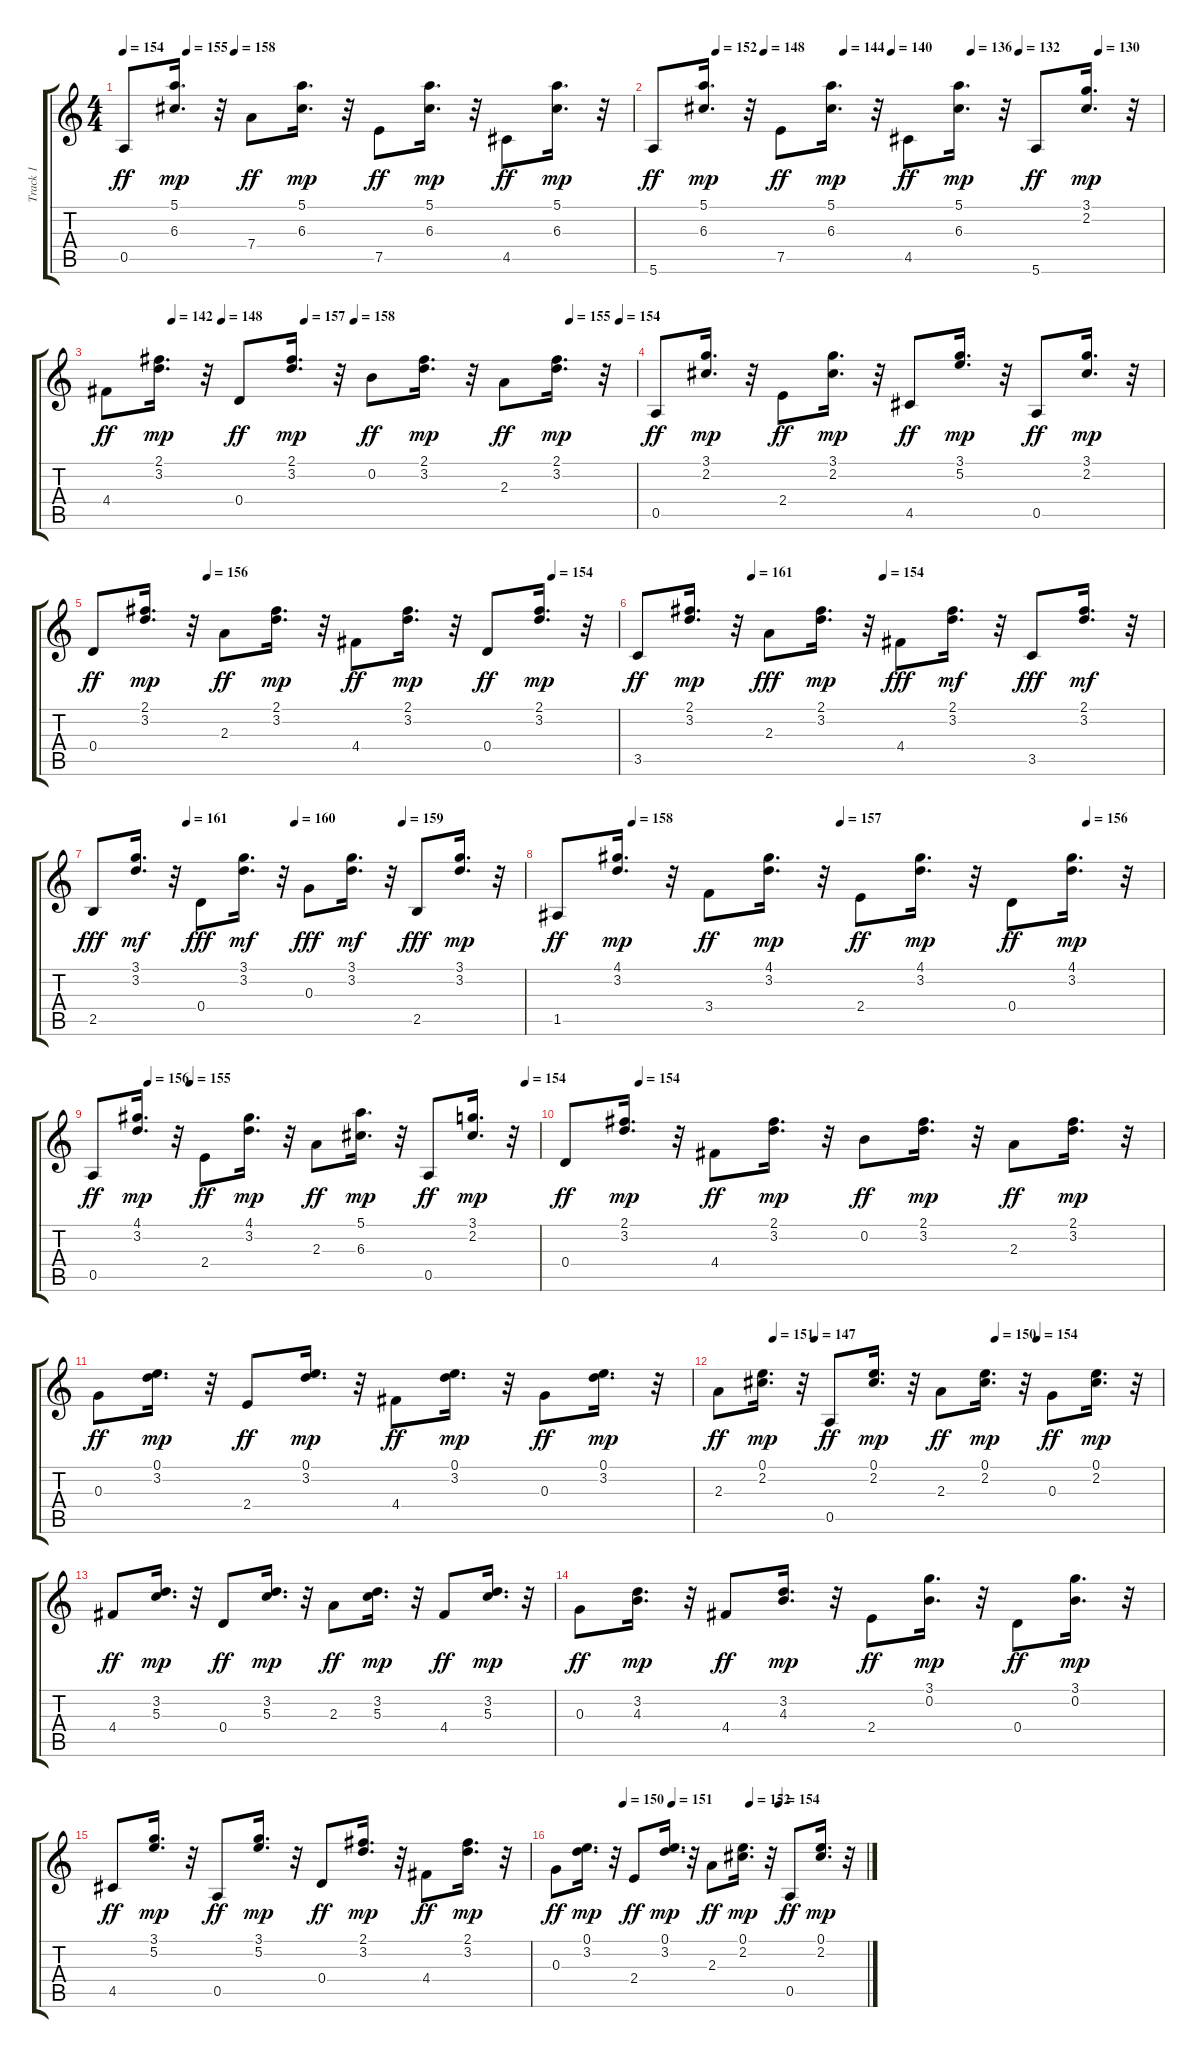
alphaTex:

\track ("Track 1" "Track 1") {instrument acousticguitarnylon}
\staff {score tabs}
\tuning (E4 B3 G3 D3 A2 E2) {hide}
\ts (4 4)
\tempo 154
\tempo (155 0.125)
\tempo (158 0.21875)
\clef g2
\ks c
0.5.8{dy ff} (5.1 6.3).16{d dy mp} r.32 7.4.8{dy ff} (5.1 6.3).16{d dy mp} r.32 7.5.8{dy ff} (5.1 6.3).16{d dy mp} r.32 4.5.8{dy ff} (5.1 6.3).16{d dy mp} r.32 |
\tempo (152 0.125)
\tempo (148 0.21875)
\tempo (144 0.375)
\tempo (140 0.46875)
\tempo (136 0.625)
\tempo (132 0.71875)
\tempo (130 0.875)
5.6.8{dy ff} (5.1 6.3).16{d dy mp} r.32 7.5.8{dy ff} (5.1 6.3).16{d dy mp} r.32 4.5.8{dy ff} (5.1 6.3).16{d dy mp} r.32 5.6.8{dy ff} (3.1 2.2).16{d dy mp} r.32 |
\tempo (142 0.125)
\tempo (148 0.21875)
\tempo (157 0.375)
\tempo (158 0.46875)
\tempo (155 0.875)
\tempo (154 0.96875)
4.4.8{dy ff} (2.1 3.2).16{d dy mp} r.32 0.4.8{dy ff} (2.1 3.2).16{d dy mp} r.32 0.2.8{dy ff} (2.1 3.2).16{d dy mp} r.32 2.3.8{dy ff} (2.1 3.2).16{d dy mp} r.32 |
0.5.8{dy ff} (3.1 2.2).16{d dy mp} r.32 2.4.8{dy ff} (3.1 2.2).16{d dy mp} r.32 4.5.8{dy ff} (3.1 5.2).16{d dy mp} r.32 0.5.8{dy ff} (3.1 2.2).16{d dy mp} r.32 |
\tempo (156 0.21875)
\tempo (154 0.875)
0.4.8{dy ff} (2.1 3.2).16{d dy mp} r.32 2.3.8{dy ff} (2.1 3.2).16{d dy mp} r.32 4.4.8{dy ff} (2.1 3.2).16{d dy mp} r.32 0.4.8{dy ff} (2.1 3.2).16{d dy mp} r.32 |
\tempo (161 0.21875)
\tempo (154 0.46875)
3.5.8{dy ff} (2.1 3.2).16{d dy mp} r.32 2.3.8{dy fff} (2.1 3.2).16{d dy mp} r.32 4.4.8{dy fff} (2.1 3.2).16{d dy mf} r.32 3.5.8{dy fff} (2.1 3.2).16{d dy mf} r.32 |
\tempo (161 0.21875)
\tempo (160 0.46875)
\tempo (159 0.71875)
2.5.8{dy fff} (3.1 3.2).16{d dy mf} r.32 0.4.8{dy fff} (3.1 3.2).16{d dy mf} r.32 0.3.8{dy fff} (3.1 3.2).16{d dy mf} r.32 2.5.8{dy fff} (3.1 3.2).16{d dy mp} r.32 |
\tempo (158 0.125)
\tempo (157 0.46875)
\tempo (156 0.875)
1.5.8{dy ff} (4.1 3.2).16{d dy mp} r.32 3.4.8{dy ff} (4.1 3.2).16{d dy mp} r.32 2.4.8{dy ff} (4.1 3.2).16{d dy mp} r.32 0.4.8{dy ff} (4.1 3.2).16{d dy mp} r.32 |
\tempo (156 0.125)
\tempo (155 0.21875)
\tempo (154 0.96875)
0.5.8{dy ff} (4.1 3.2).16{d dy mp} r.32 2.4.8{dy ff} (4.1 3.2).16{d dy mp} r.32 2.3.8{dy ff} (5.1 6.3).16{d dy mp} r.32 0.5.8{dy ff} (3.1 2.2).16{d dy mp} r.32 |
\tempo (154 0.125)
0.4.8{dy ff} (2.1 3.2).16{d dy mp} r.32 4.4.8{dy ff} (2.1 3.2).16{d dy mp} r.32 0.2.8{dy ff} (2.1 3.2).16{d dy mp} r.32 2.3.8{dy ff} (2.1 3.2).16{d dy mp} r.32 |
0.3.8{dy ff} (0.1 3.2).16{d dy mp} r.32 2.4.8{dy ff} (0.1 3.2).16{d dy mp} r.32 4.4.8{dy ff} (0.1 3.2).16{d dy mp} r.32 0.3.8{dy ff} (0.1 3.2).16{d dy mp} r.32 |
\tempo (151 0.125)
\tempo (147 0.21875)
\tempo (150 0.625)
\tempo (154 0.71875)
2.3.8{dy ff} (0.1 2.2).16{d dy mp} r.32 0.5.8{dy ff} (0.1 2.2).16{d dy mp} r.32 2.3.8{dy ff} (0.1 2.2).16{d dy mp} r.32 0.3.8{dy ff} (0.1 2.2).16{d dy mp} r.32 |
4.4.8{dy ff} (3.2 5.3).16{d dy mp} r.32 0.4.8{dy ff} (3.2 5.3).16{d dy mp} r.32 2.3.8{dy ff} (3.2 5.3).16{d dy mp} r.32 4.4.8{dy ff} (3.2 5.3).16{d dy mp} r.32 |
0.3.8{dy ff} (3.2 4.3).16{d dy mp} r.32 4.4.8{dy ff} (3.2 4.3).16{d dy mp} r.32 2.4.8{dy ff} (3.1 0.2).16{d dy mp} r.32 0.4.8{dy ff} (3.1 0.2).16{d dy mp} r.32 |
4.5.8{dy ff} (3.1 5.2).16{d dy mp} r.32 0.5.8{dy ff} (3.1 5.2).16{d dy mp} r.32 0.4.8{dy ff} (2.1 3.2).16{d dy mp} r.32 4.4.8{dy ff} (2.1 3.2).16{d dy mp} r.32 |
\tempo (150 0.21875)
\tempo (151 0.375)
\tempo (152 0.625)
\tempo (154 0.71875)
0.3.8{dy ff} (0.1 3.2).16{d dy mp} r.32 2.4.8{dy ff} (0.1 3.2).16{d dy mp} r.32 2.3.8{dy ff} (0.1 2.2).16{d dy mp} r.32 0.5.8{dy ff} (0.1 2.2).16{d dy mp} r.32
